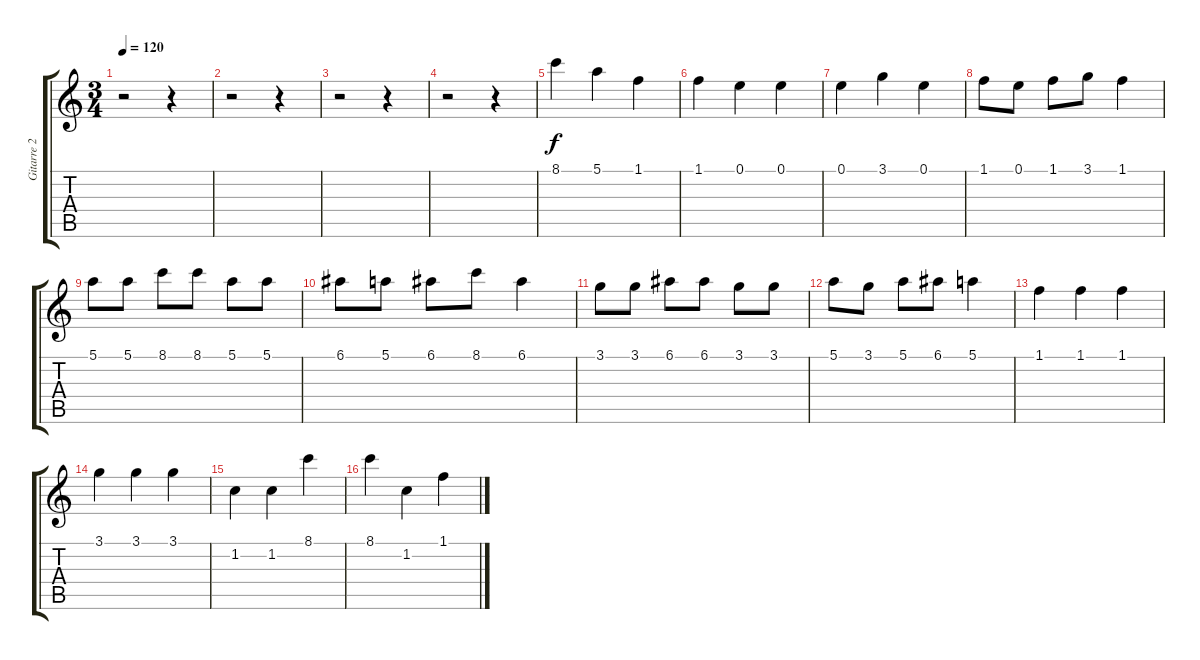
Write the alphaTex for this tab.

\track ("Gitarre 2" "Gitarre 2") {instrument acousticguitarnylon}
\staff {score tabs}
\tuning (E4 B3 G3 D3 A2 E2) {hide}
\ts (3 4)
\tempo 120
\clef g2
\ks c
r.2{dy f instrument acousticguitarnylon} r.4 |
r.2 r.4 |
r.2 r.4 |
r.2 r.4 |
8.1.4 5.1.4 1.1.4 |
1.1.4 0.1.4 0.1.4 |
0.1.4 3.1.4 0.1.4 |
1.1.8 0.1.8 1.1.8 3.1.8 1.1.4 |
5.1.8 5.1.8 8.1.8 8.1.8 5.1.8 5.1.8 |
6.1.8 5.1.8 6.1.8 8.1.8 6.1.4 |
3.1.8 3.1.8 6.1.8 6.1.8 3.1.8 3.1.8 |
5.1.8 3.1.8 5.1.8 6.1.8 5.1.4 |
1.1.4 1.1.4 1.1.4 |
3.1.4 3.1.4 3.1.4 |
1.2.4 1.2.4 8.1.4 |
8.1.4 1.2.4 1.1.4
